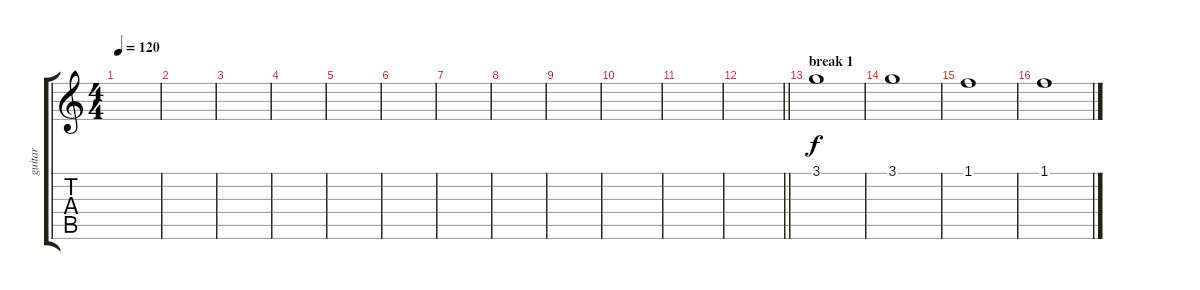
\track ("guitar " "guitar ") {instrument electricguitarjazz}
\staff {score tabs}
\tuning (E4 B3 G3 D3 A2 E2) {hide}
\ts (4 4)
\tempo 120
\clef g2
\ks c
|
|
|
|
|
|
|
|
|
|
|
\barLineRight lightlight
|
\section ("" "break 1")
3.1.1 |
3.1.1 |
1.1.1 |
1.1.1
